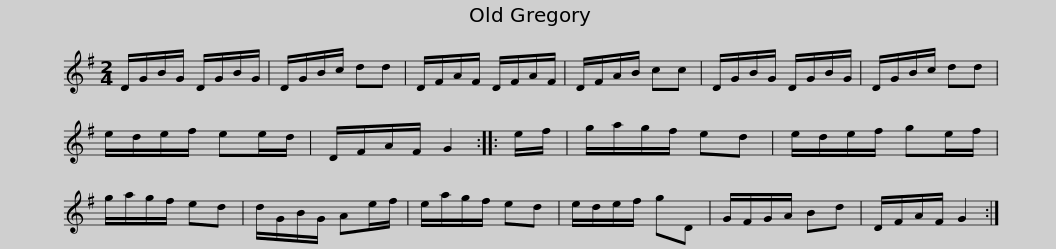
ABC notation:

X:1
L:1/8
M:2/4
I:linebreak $
K:G
V:1 treble
V:1
 D/G/B/G/ D/G/B/G/ | D/G/B/c/ dd | D/F/A/F/ D/F/A/F/ | D/F/A/B/ cc | D/G/B/G/ D/G/B/G/ | %5
 D/G/B/c/ dd | e/d/e/f/ ee/d/ |$ D/F/A/F/ G2 :: e/f/ | g/a/g/f/ ed | %10
 e/d/e/f/ ge/f/ | g/a/g/f/ ed | d/G/B/G/ Ae/f/ | e/a/g/f/ ed | e/d/e/f/ gD |$ %15
 G/F/G/A/ Bd | D/F/A/F/ G2 :| %17
